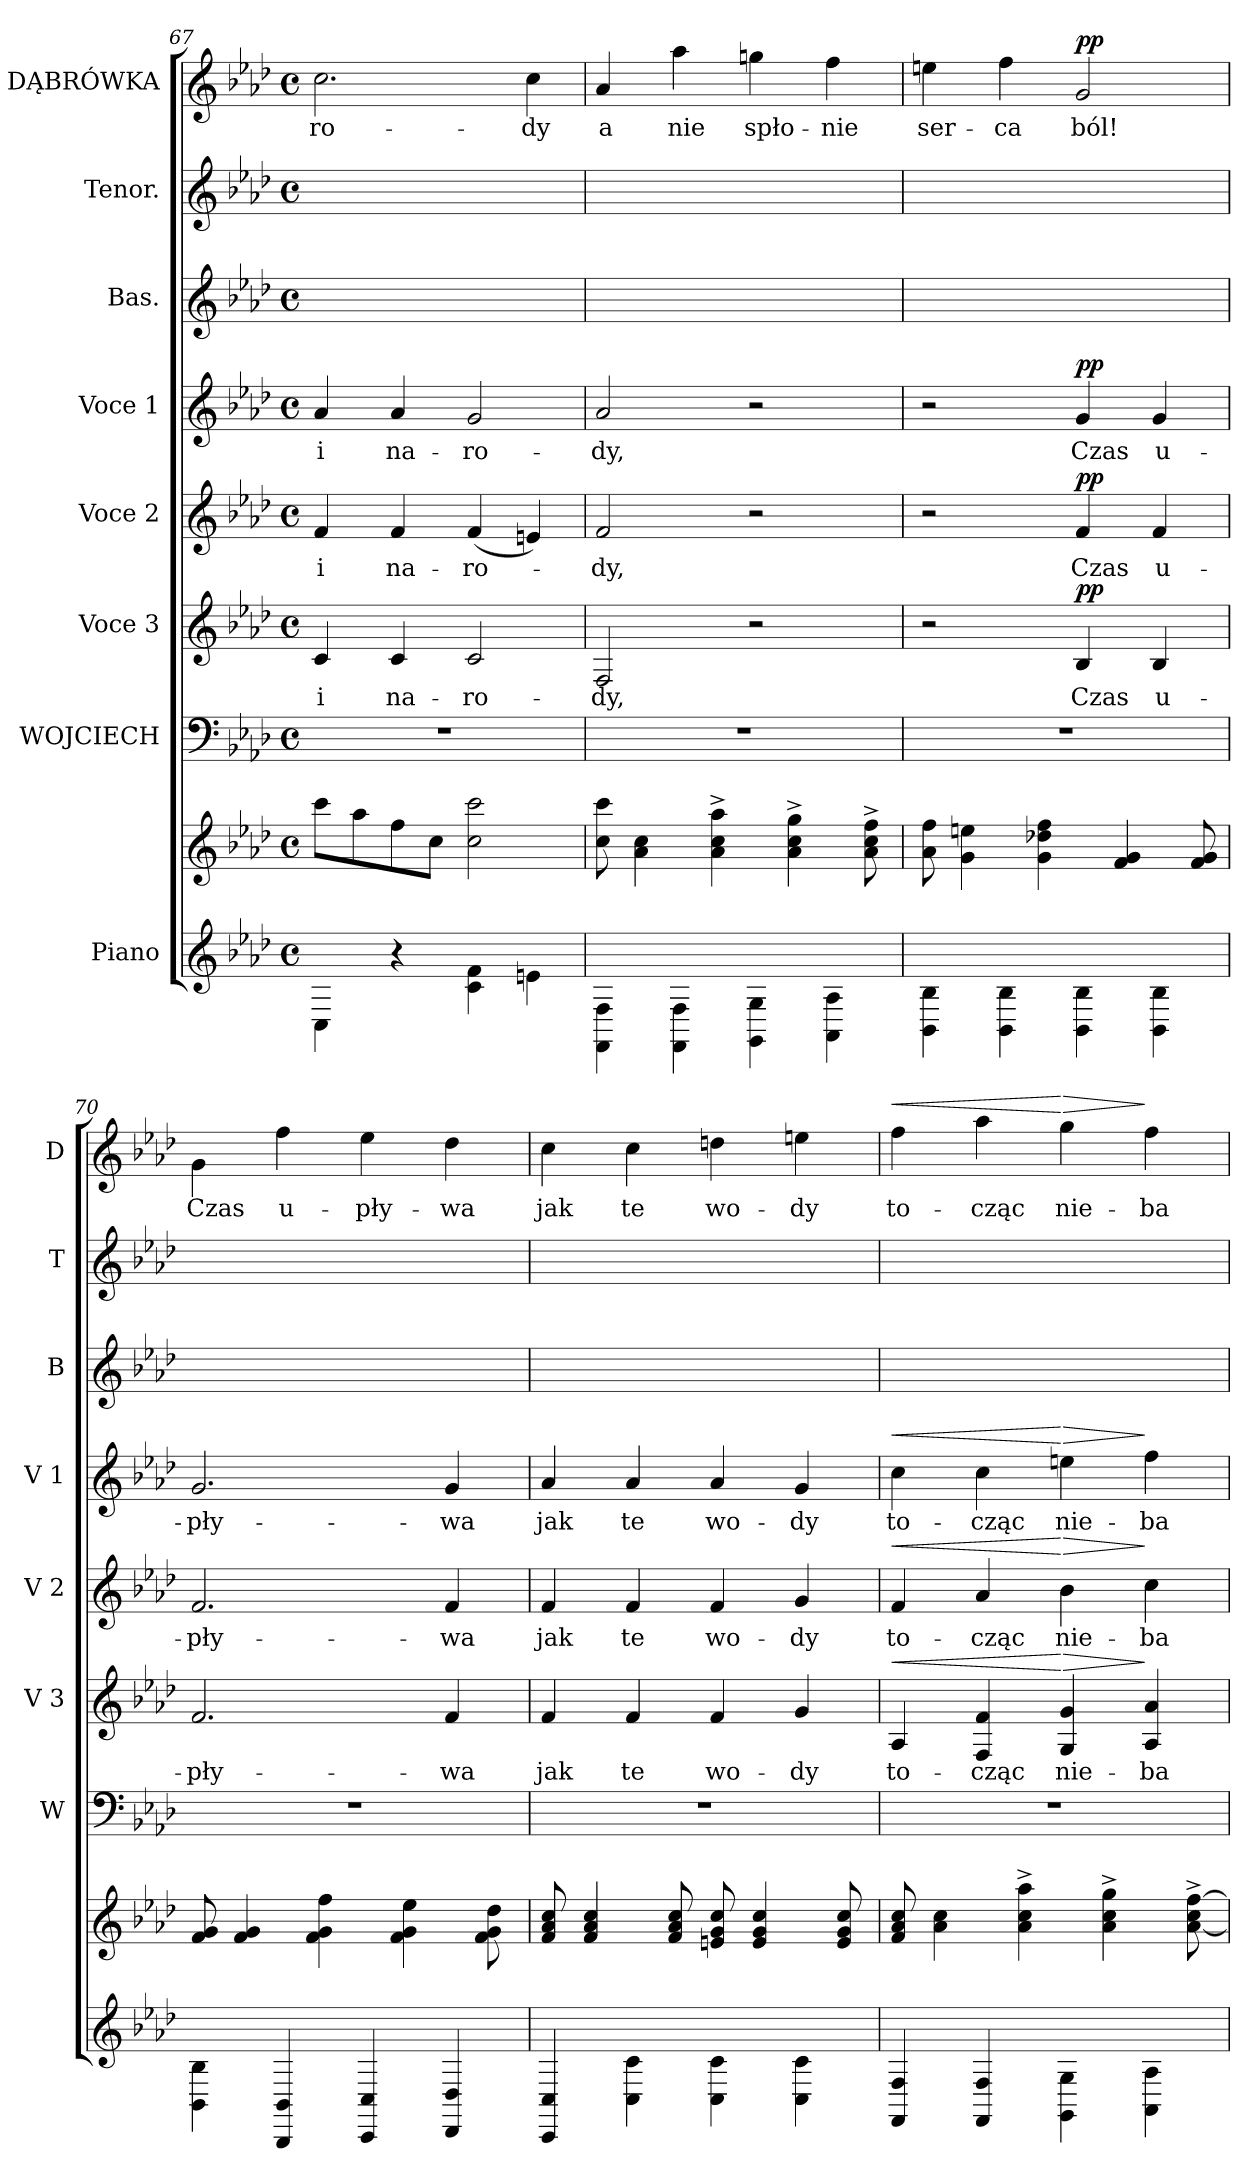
**kern	**kern	**kern	**kern	**text	**dynam	**kern	**text	**dynam	**kern	**text	**dynam	**kern	**kern	**kern	**text	**dynam
*part8	*part8	*part7	*part6	*part6	*part6	*part5	*part5	*part5	*part4	*part4	*part4	*part3	*part2	*part1	*part1	*part1
*staff9	*staff8	*staff7	*staff6	*staff6	*staff6	*staff5	*staff5	*staff5	*staff4	*staff4	*staff4	*staff3	*staff2	*staff1	*staff1	*staff1
*I"Piano	*	*I"WOJCIECH	*I"Voce 3	*	*	*I"Voce 2	*	*	*I"Voce 1	*	*	*I"Bas.	*I"Tenor.	*I"DĄBRÓWKA	*	*
*	*	*I'W	*I'V 3	*	*	*I'V 2	*	*	*I'V 1	*	*	*I'B	*I'T	*I'D	*	*
*clefG2	*clefG2	*clefF4	*clefG2	*	*	*clefG2	*	*	*clefG2	*	*	*clefG2	*clefG2	*clefG2	*	*
*k[b-e-a-d-]	*k[b-e-a-d-]	*k[b-e-a-d-]	*k[b-e-a-d-]	*	*	*k[b-e-a-d-]	*	*	*k[b-e-a-d-]	*	*	*k[b-e-a-d-]	*k[b-e-a-d-]	*k[b-e-a-d-]	*	*
*M4/4	*M4/4	*M4/4	*M4/4	*	*	*M4/4	*	*	*M4/4	*	*	*M4/4	*M4/4	*M4/4	*	*
*met(c)	*met(c)	*met(c)	*met(c)	*	*	*met(c)	*	*	*met(c)	*	*	*met(c)	*met(c)	*met(c)	*	*
=67	=67	=67	=67	=67	=67	=67	=67	=67	=67	=67	=67	=67	=67	=67	=67	=67
4C\	8ccc\L	1r	4c/	i	.	4f/	i	.	4a-/	i	.	1ryy	1ryy	2.cc\	-ro-	.
.	8aa-\	.	.	.	.	.	.	.	.	.	.	.	.	.	.	.
4r	8ff\	.	4c/	na-	.	4f/	na-	.	4a-/	na-	.	.	.	.	.	.
.	8cc\J	.	.	.	.	.	.	.	.	.	.	.	.	.	.	.
4c\ 4f\	2cc\ 2ccc\	.	2c/	-ro-	.	(4f/	-ro-	.	2g/	-ro-	.	.	.	.	.	.
4en\	.	.	.	.	.	4en/)	.	.	.	.	.	.	.	4cc\	-dy	.
=68	=68	=68	=68	=68	=68	=68	=68	=68	=68	=68	=68	=68	=68	=68	=68	=68
4FF\ 4F\	8cc\ 8ccc\	1r	2F/	-dy,	.	2f/	-dy,	.	2a-/	-dy,	.	1ryy	1ryy	4a-/	a	.
.	4a-\ 4cc\	.	.	.	.	.	.	.	.	.	.	.	.	.	.	.
4FF\ 4F\	.	.	.	.	.	.	.	.	.	.	.	.	.	4aa-\	nie	.
.	4a-^\ 4cc^\ 4aa-^\	.	.	.	.	.	.	.	.	.	.	.	.	.	.	.
4GG\ 4G\	.	.	2r	.	.	2r	.	.	2r	.	.	.	.	4ggn\	spło-	.
.	4a-^\ 4cc^\ 4gg^\	.	.	.	.	.	.	.	.	.	.	.	.	.	.	.
4AA-\ 4A-\	.	.	.	.	.	.	.	.	.	.	.	.	.	4ff\	-nie	.
.	8a-^\ 8cc^\ 8ff^\	.	.	.	.	.	.	.	.	.	.	.	.	.	.	.
=69	=69	=69	=69	=69	=69	=69	=69	=69	=69	=69	=69	=69	=69	=69	=69	=69
4BB-\ 4B-\	8a-\ 8ff\	1r	2r	.	.	2r	.	.	2r	.	.	1ryy	1ryy	4een\	ser-	.
.	4g\ 4een\	.	.	.	.	.	.	.	.	.	.	.	.	.	.	.
4BB-\ 4B-\	.	.	.	.	.	.	.	.	.	.	.	.	.	4ff\	-ca	.
.	4g\ 4dd-X\ 4ff\	.	.	.	.	.	.	.	.	.	.	.	.	.	.	.
!	!	!	!	!	!LO:DY:a	!	!	!LO:DY:a	!	!	!LO:DY:a	!	!	!	!	!LO:DY:a
4BB-\ 4B-\	.	.	4B-/	Czas	pp	4f/	Czas	pp	4g/	Czas	pp	.	.	2g/	ból!	pp
.	4f/ 4g/	.	.	.	.	.	.	.	.	.	.	.	.	.	.	.
4BB-\ 4B-\	.	.	4B-/	u-	.	4f/	u-	.	4g/	u-	.	.	.	.	.	.
.	8f/ 8g/	.	.	.	.	.	.	.	.	.	.	.	.	.	.	.
=70	=70	=70	=70	=70	=70	=70	=70	=70	=70	=70	=70	=70	=70	=70	=70	=70
4BB-\ 4B-\	8f/ 8g/	1r	2.f/	-pły-	.	2.f/	-pły-	.	2.g/	-pły-	.	1ryy	1ryy	4g\	Czas	.
.	4f/ 4g/	.	.	.	.	.	.	.	.	.	.	.	.	.	.	.
4BBB-/ 4BB-/	.	.	.	.	.	.	.	.	.	.	.	.	.	4ff\	u-	.
.	4f\ 4g\ 4ff\	.	.	.	.	.	.	.	.	.	.	.	.	.	.	.
4CC/ 4C/	.	.	.	.	.	.	.	.	.	.	.	.	.	4ee-\	-pły-	.
.	4f\ 4g\ 4ee-\	.	.	.	.	.	.	.	.	.	.	.	.	.	.	.
4DD-/ 4D-/	.	.	4f/	-wa	.	4f/	-wa	.	4g/	-wa	.	.	.	4dd-\	-wa	.
.	8f\ 8g\ 8dd-\	.	.	.	.	.	.	.	.	.	.	.	.	.	.	.
=71	=71	=71	=71	=71	=71	=71	=71	=71	=71	=71	=71	=71	=71	=71	=71	=71
4CC/ 4C/	8f/ 8a-/ 8cc/	1r	4f/	jak	.	4f/	jak	.	4a-/	jak	.	1ryy	1ryy	4cc\	jak	.
.	4f/ 4a-/ 4cc/	.	.	.	.	.	.	.	.	.	.	.	.	.	.	.
4C\ 4c\	.	.	4f/	te	.	4f/	te	.	4a-/	te	.	.	.	4cc\	te	.
.	8f/ 8a-/ 8cc/	.	.	.	.	.	.	.	.	.	.	.	.	.	.	.
4C\ 4c\	8en/ 8g/ 8cc/	.	4f/	wo-	.	4f/	wo-	.	4a-/	wo-	.	.	.	4ddn\	wo-	.
.	4e/ 4g/ 4cc/	.	.	.	.	.	.	.	.	.	.	.	.	.	.	.
4C\ 4c\	.	.	4g/	-dy	.	4g/	-dy	.	4g/	-dy	.	.	.	4een\	-dy	.
.	8e/ 8g/ 8cc/	.	.	.	.	.	.	.	.	.	.	.	.	.	.	.
=72	=72	=72	=72	=72	=72	=72	=72	=72	=72	=72	=72	=72	=72	=72	=72	=72
!	!	!	!	!	!LO:HP:a	!	!	!LO:HP:a	!	!	!LO:HP:a	!	!	!	!	!LO:HP:a
4FF/ 4F/	8f/ 8a-/ 8cc/	1r	4A-/	to-	<	4f/	to-	<	4cc\	to-	<	1ryy	1ryy	4ff\	to-	<
.	4a-\ 4cc\	.	.	.	.	.	.	.	.	.	.	.	.	.	.	.
4FF/ 4F/	.	.	4F/ 4f/	-cząc	.	4a-/	-cząc	.	4cc\	-cząc	.	.	.	4aa-\	-cząc	.
.	4a-^\ 4cc^\ 4aa-^\	.	.	.	.	.	.	.	.	.	.	.	.	.	.	.
!	!	!	!	!	!LO:HP:n=1:a	!	!	!LO:HP:n=1:a	!	!	!LO:HP:n=1:a	!	!	!	!	!LO:HP:n=1:a
4GG\ 4G\	.	.	4G/ 4g/	nie-	[ >	4b-\	nie-	[ >	4een\	nie-	[ >	.	.	4gg\	nie-	[ >
.	4a-^\ 4cc^\ 4gg^\	.	.	.	.	.	.	.	.	.	.	.	.	.	.	.
4AA-\ 4A-\	.	.	4A-/ 4a-/	-ba	]	4cc\	-ba	]	4ff\	-ba	]	.	.	4ff\	-ba	]
.	[8a-^\ 8cc^\ [8ff^\	.	.	.	.	.	.	.	.	.	.	.	.	.	.	.
=	=	=	=	=	=	=	=	=	=	=	=	=	=	=	=	=
*-	*-	*-	*-	*-	*-	*-	*-	*-	*-	*-	*-	*-	*-	*-	*-	*-
